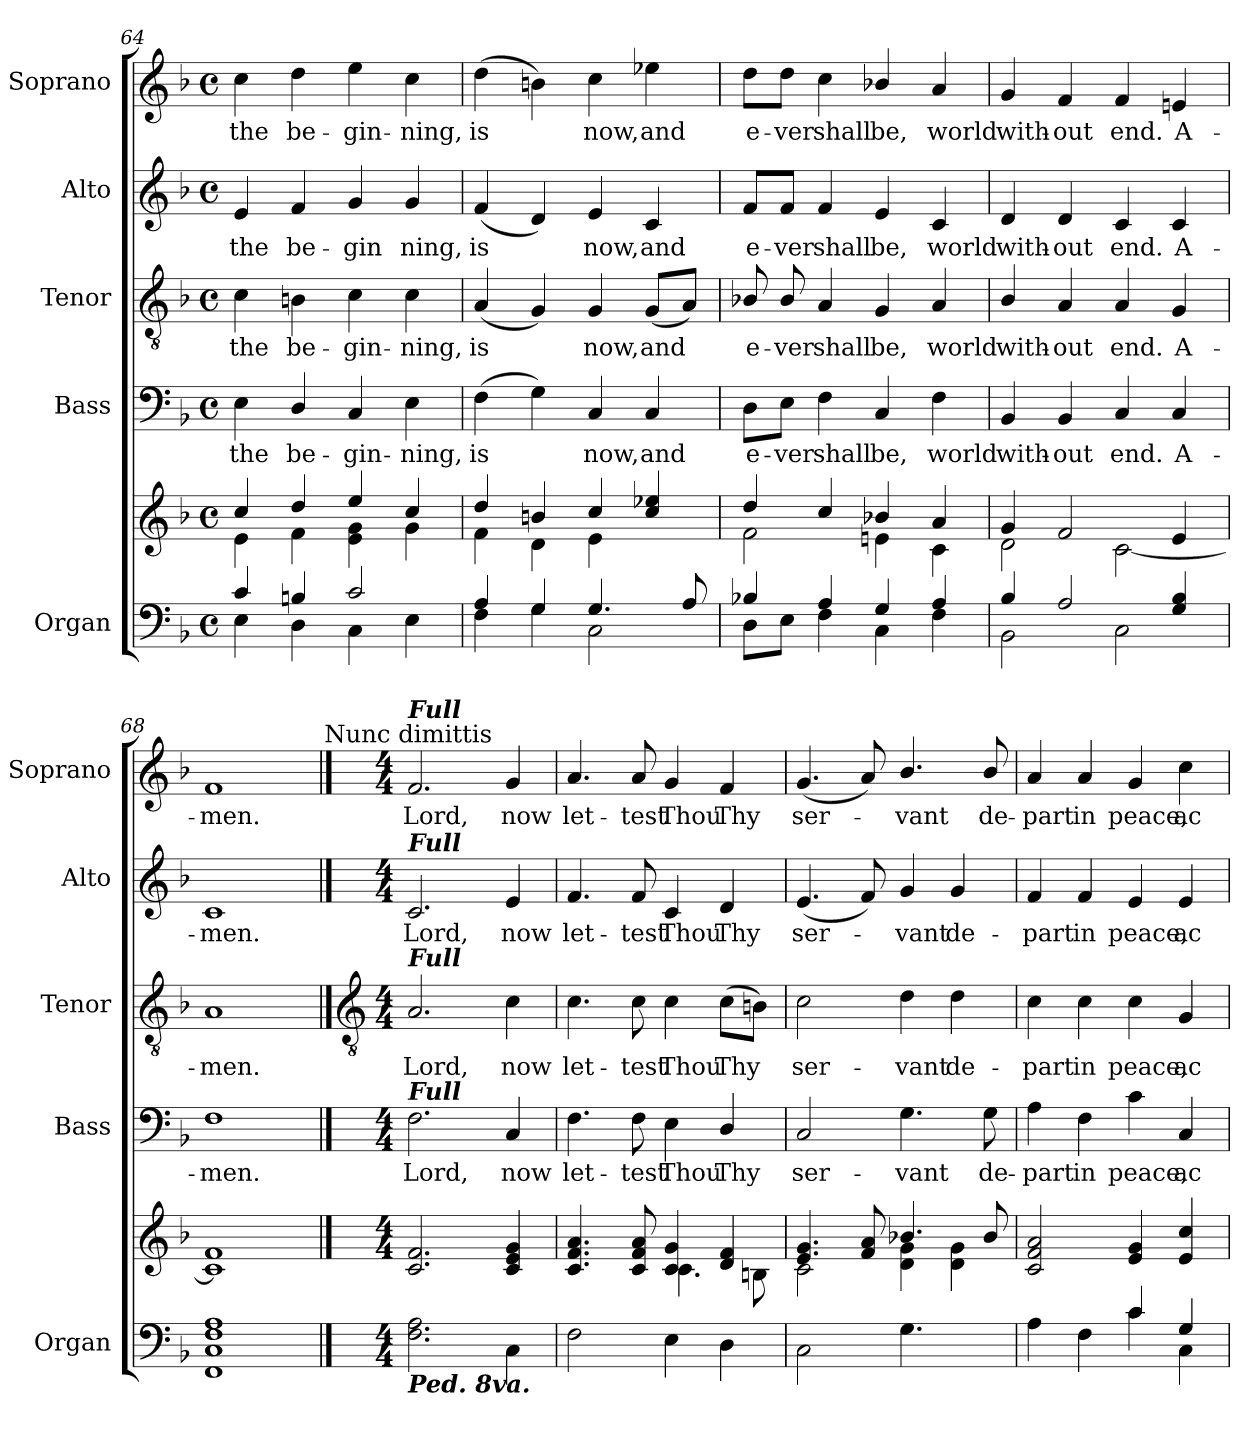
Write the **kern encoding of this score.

**kern	**kern	**kern	**text	**kern	**text	**kern	**text	**kern	**text
*part5	*part5	*part4	*part4	*part3	*part3	*part2	*part2	*part1	*part1
*staff6	*staff5	*staff4	*staff4	*staff3	*staff3	*staff2	*staff2	*staff1	*staff1
*I"Organ	*	*I"Bass	*	*I"Tenor	*	*I"Alto	*	*I"Soprano	*
*I'Organ	*	*I'Bass	*	*I'Tenor	*	*I'Alto	*	*I'Soprano	*
!!LO:LB:g=z
*clefF4	*clefG2	*clefF4	*	*clefGv2	*	*clefG2	*	*clefG2	*
*k[b-]	*k[b-]	*k[b-]	*	*k[b-]	*	*k[b-]	*	*k[b-]	*
*F:	*F:	*F:	*	*F:	*	*F:	*	*F:	*
*M4/4	*M4/4	*M4/4	*	*M4/4	*	*M4/4	*	*M4/4	*
*met(c)	*met(c)	*met(c)	*	*met(c)	*	*met(c)	*	*met(c)	*
=64	=64	=64	=64	=64	=64	=64	=64	=64	=64
*^	*^	*	*	*	*	*	*	*	*
!	!	!	!	!	!LO:LY:b	!	!LO:LY:b	!	!LO:LY:b	!	!LO:LY:b
4c/	4E\	4cc/	4e\	4E	the	4c	the	4e	the	4cc	the
!	!	!	!	!	!LO:LY:b	!	!LO:LY:b	!	!LO:LY:b	!	!LO:LY:b
4Bn/	4D\	4dd/	4f\	4D/	be-	4Bn	be-	4f	be-	4dd	be-
!	!	!	!	!	!LO:LY:b	!	!LO:LY:b	!	!LO:LY:b	!	!LO:LY:b
2c/	4C\	4ee/	4e\ 4g\	4C	-gin-	4c	-gin-	4g	-gin	4ee	-gin-
!	!	!	!	!	!LO:LY:b	!	!LO:LY:b	!	!LO:LY:b	!	!LO:LY:b
.	4E\	4cc/	4g\	4E	-ning,	4c	-ning,	4g	ning,	4cc	-ning,
=65	=65	=65	=65	=65	=65	=65	=65	=65	=65	=65	=65
!	!	!	!	!	!LO:LY:b	!	!LO:LY:b	!	!LO:LY:b	!	!LO:LY:b
4A/	4F\	4dd/	4f\	(>4F	is	(<4A	is	(<4f	is	(>4dd	is
4G/	4G\	4bn/	4d\	4G)	.	4G)	.	4d)	.	4bn)	.
!	!	!	!	!	!LO:LY:b	!	!LO:LY:b	!	!LO:LY:b	!	!LO:LY:b
4.G/	2C\	4cc/	4e\	4C	now,	4G	now,	4e	now,	4cc	now,
!	!	!	!	!	!LO:LY:b	!	!LO:LY:b	!	!LO:LY:b	!	!LO:LY:b
.	.	4cc/ 4ee-X/	4ryy	4C	and	(<8GL	and	4c	and	4ee-X	and
8A/	.	.	.	.	.	8AJ)	.	.	.	.	.
=66	=66	=66	=66	=66	=66	=66	=66	=66	=66	=66	=66
!	!	!	!	!	!LO:LY:b	!	!LO:LY:b	!	!LO:LY:b	!	!LO:LY:b
4B-X/	8D\L	4dd/	2f\	8D\L	e-	8B-X/	e-	8f/L	e-	8dd\L	e-
!	!	!	!	!	!LO:LY:b	!	!LO:LY:b	!	!LO:LY:b	!	!LO:LY:b
.	8E\J	.	.	8E\J	-ver	8B-/	-ver	8f/J	-ver	8dd\J	-ver
!	!	!	!	!	!LO:LY:b	!	!LO:LY:b	!	!LO:LY:b	!	!LO:LY:b
4A/	4F\	4cc/	.	4F	shall	4A	shall	4f	shall	4cc	shall
!	!	!	!	!	!LO:LY:b	!	!LO:LY:b	!	!LO:LY:b	!	!LO:LY:b
4G/	4C\	4b-X/	4en\	4C	be,	4G	be,	4e	be,	4b-X/	be,
!	!	!	!	!	!LO:LY:b	!	!LO:LY:b	!	!LO:LY:b	!	!LO:LY:b
4A/	4F\	4a/	4c\	4F	world	4A	world	4c	world	4a	world
=67	=67	=67	=67	=67	=67	=67	=67	=67	=67	=67	=67
!	!	!	!	!	!LO:LY:b	!	!LO:LY:b	!	!LO:LY:b	!	!LO:LY:b
4B-/	2BB-\	4g/	2d\	4BB-	with-	4B-/	with-	4d	with-	4g	with-
!	!	!	!	!	!LO:LY:b	!	!LO:LY:b	!	!LO:LY:b	!	!LO:LY:b
2A/	.	2f/	.	4BB-	-out	4A	-out	4d	-out	4f	-out
!	!	!	!	!	!LO:LY:b	!	!LO:LY:b	!	!LO:LY:b	!	!LO:LY:b
.	2C\	.	[2c\	4C	end.	4A	end.	4c	end.	4f	end.
!	!	!	!	!	!LO:LY:b	!	!LO:LY:b	!	!LO:LY:b	!	!LO:LY:b
4G/ 4B-/	.	4e/	.	4C	A-	4G	A-	4c	A-	4en	A-
=68	=68	=68	=68	=68	=68	=68	=68	=68	=68	=68	=68
!	!	!	!	!	!LO:LY:b	!	!LO:LY:b	!	!LO:LY:b	!	!LO:LY:b
1A/	1FF\ 1C\ 1F\	1f/	1c\]	1F	-men.	1A	-men.	1c	-men.	1f	-men.
!!LO:LB:g=z
==69	==69	==69	==69	==69	==69	==69	==69	==69	==69	==69	==69
*	*	*	*	*	*	*clefGv2	*	*	*	*	*
*M4/4	*	*M4/4	*	*M4/4	*	*M4/4	*	*M4/4	*	*M4/4	*
!	!	!	!	!	!	!	!	!	!	!LO:TX:a:cj:t=Nunc dimittis	!
!	!	!	!	!	!	!	!	!	!	!LO:TX:a:Bi:t=Full	!
!	!	!	!	!	!	!	!	!LO:TX:a:Bi:t=Full	!	!	!
!	!	!	!	!	!	!LO:TX:a:Bi:t=Full	!	!	!	!	!
!	!	!	!	!LO:TX:a:Bi:t=Full	!	!	!	!	!	!	!
!LO:TX:b:Bi:t=Ped. 8va.	!	!	!	!	!	!	!	!	!	!	!
!	!	!	!	!	!LO:LY:b	!	!LO:LY:b	!	!LO:LY:b	!	!LO:LY:b
1ryy	2.F\ 2.A\	2.c/ 2.f/	1ryy	2.F	Lord,	2.A	Lord,	2.c	Lord,	2.f	Lord,
!	!	!	!	!	!LO:LY:b	!	!LO:LY:b	!	!LO:LY:b	!	!LO:LY:b
.	4C\	4c/ 4e/ 4g/	.	4C	now	4c	now	4e	now	4g	now
=70	=70	=70	=70	=70	=70	=70	=70	=70	=70	=70	=70
!	!	!	!	!	!LO:LY:b	!	!LO:LY:b	!	!LO:LY:b	!	!LO:LY:b
1ryy	2F\	4.c/ 4.f/ 4.a/	2ryy	4.F	let-	4.c	let-	4.f	let-	4.a	let-
!	!	!	!	!	!LO:LY:b	!	!LO:LY:b	!	!LO:LY:b	!	!LO:LY:b
.	.	8c/ 8f/ 8a/	.	8F	-test	8c	-test	8f	-test	8a	-test
!	!	!	!	!	!LO:LY:b	!	!LO:LY:b	!	!LO:LY:b	!	!LO:LY:b
.	4E\	4c/ 4g/	4.c\	4E	Thou	4c	Thou	4c	Thou	4g	Thou
!	!	!	!	!	!LO:LY:b	!	!LO:LY:b	!	!LO:LY:b	!	!LO:LY:b
.	4D\	4d/ 4f/	.	4D/	Thy	(>8cL	Thy	4d	Thy	4f	Thy
.	.	.	8Bn\	.	.	8BnJ)	.	.	.	.	.
=71	=71	=71	=71	=71	=71	=71	=71	=71	=71	=71	=71
!	!	!	!	!	!LO:LY:b	!	!LO:LY:b	!	!LO:LY:b	!	!LO:LY:b
1ryy	2C\	4.e/ 4.g/	2c\	2C	ser-	2c	ser-	(<4.e	ser-	(<4.g	ser-
.	.	8f/ 8a/	.	.	.	.	.	8f)	.	8a)	.
!	!	!	!	!	!LO:LY:b	!	!LO:LY:b	!	!LO:LY:b	!	!LO:LY:b
.	4.G\	4.b-X/	4d\ 4g\	4.G	-vant	4d	-vant	4g	vant	4.b-/	vant
!	!	!	!	!	!	!	!LO:LY:b	!	!LO:LY:b	!	!
.	.	.	4d\ 4g\	.	.	4d	de-	4g	de-	.	.
!	!	!	!	!	!LO:LY:b	!	!	!	!	!	!LO:LY:b
.	8ryy	8b-/	.	8G	de-	.	.	.	.	8b-/	de-
=72	=72	=72	=72	=72	=72	=72	=72	=72	=72	=72	=72
!	!	!	!	!	!LO:LY:b	!	!LO:LY:b	!	!LO:LY:b	!	!LO:LY:b
2ryy	4A\	2c/ 2f/ 2a/	1ryy	4A	-part	4c	-part	4f	-part	4a	-part
!	!	!	!	!	!LO:LY:b	!	!LO:LY:b	!	!LO:LY:b	!	!LO:LY:b
.	4F\	.	.	4F	in	4c	in	4f	in	4a	in
!	!	!	!	!	!LO:LY:b	!	!LO:LY:b	!	!LO:LY:b	!	!LO:LY:b
4c/	4c\	4e/ 4g/	.	4c	peace,	4c	peace,	4e	peace,	4g	peace,
!	!	!	!	!	!LO:LY:b	!	!LO:LY:b	!	!LO:LY:b	!	!LO:LY:b
4G/	4C\	4e/ 4cc/	.	4C	ac-	4G	ac-	4e	ac-	4cc	ac-
*v	*v	*	*	*	*	*	*	*	*	*	*
*	*v	*v	*	*	*	*	*	*	*	*
=	=	=	=	=	=	=	=	=	=
*-	*-	*-	*-	*-	*-	*-	*-	*-	*-
